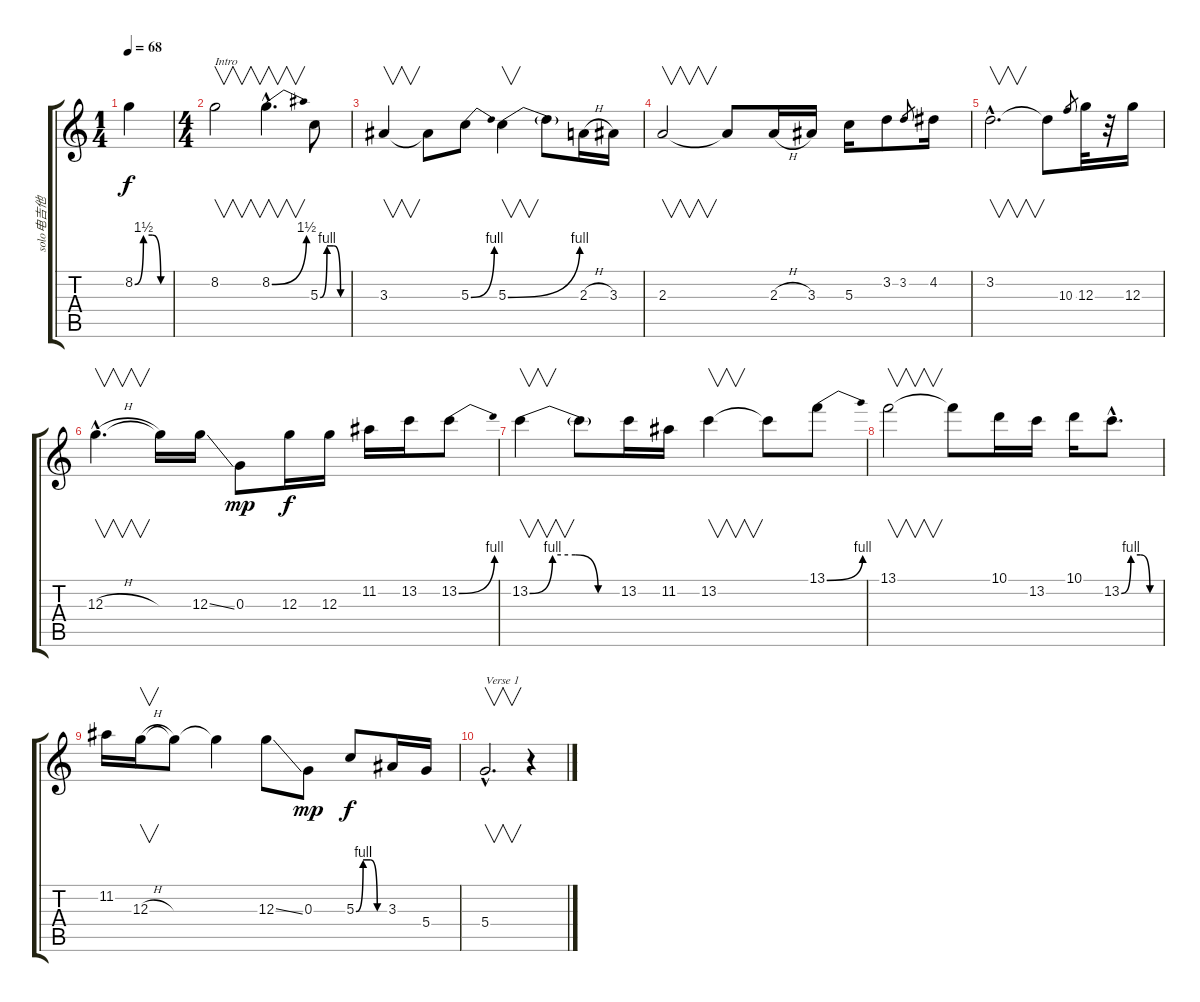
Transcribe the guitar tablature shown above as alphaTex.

\track ("solo电吉他" "solo电吉他") {instrument overdrivenguitar}
\staff {score tabs}
\tuning (E4 B3 G3 D3 A2 E2) {hide}
\ts (1 4)
\tempo 68
\clef g2
\ks c
8.2{be (custom 0 0 15 6 30 6 45 0 60 0)}.4{dy f instrument overdrivenguitar} |
\ts (4 4)
8.2.2{v txt "Intro"} 8.2{be (bend 0 0 60 6) hac}.4{v d} 5.3{be (custom 0 0 15 4 30 4 45 0 60 0)}.8 |
3.3.4{v} 3.3{t}.8 5.3{be (bend 0 0 60 4)}.8 5.3{be (bend 0 0 60 4)}.4{v} 5.3{t}.8 2.3{h}.16 3.3.16 |
2.3.2{v} 2.3{t}.8 2.3{h}.16 3.3.16 5.3.16 3.2.8 3.2.8{gr} 4.2.16 |
3.2{hac}.2{v d} 3.2{t}.8 10.3.8{gr} 12.3.32 r.32 12.3.16 |
12.3{h hac}.4{v d} 12.3{t}.16 12.3{ss}.16 0.3.8{dy mp} 12.3.16{dy f} 12.3.16 11.2.16 13.2.16 13.2{be (bend 0 0 60 4)}.8 |
13.2{be (custom 0 0 15 4 30 4 45 0 60 0)}.4{v} 13.2{t}.8 13.2.16 11.2.16 13.2.4{v} 13.2{t}.8 13.1{be (bend 0 0 60 4)}.8 |
13.1.2{v} 13.1{t}.8 10.1.16 13.2.16 10.1.16 13.2{be (custom 0 0 15 4 30 4 45 0 60 0) hac}.8{d} |
11.2.16 12.3{h}.16{v} 12.3{t}.8 12.3{t}.4 12.3{ss}.8 0.3.8{dy mp} 5.3{be (custom 0 0 15 4 30 4 45 0 60 0)}.8{dy f} 3.3.16 5.4.16 |
5.4{hac}.2{v d txt "Verse 1"} r.4
